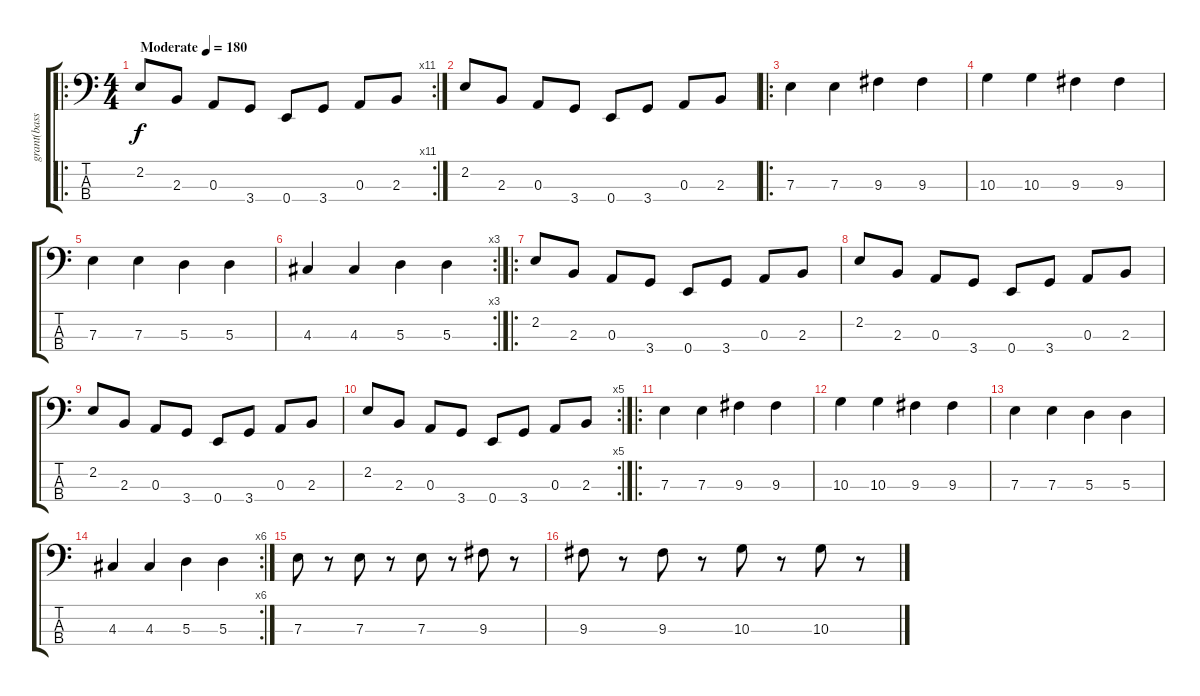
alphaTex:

\track ("grant(basse)" "grant(bass") {instrument electricbasspick}
\staff {score tabs}
\tuning (G2 D2 A1 E1) {hide}
\ro
\rc 11
\ts (4 4)
\tempo (180 "Moderate")
\clef f4
\ks c
2.2.8{dy f instrument electricbasspick} 2.3.8 0.3.8 3.4.8 0.4.8 3.4.8 0.3.8 2.3.8 |
2.2.8 2.3.8 0.3.8 3.4.8 0.4.8 3.4.8 0.3.8 2.3.8 |
\ro
7.3.4 7.3.4 9.3.4 9.3.4 |
10.3.4 10.3.4 9.3.4 9.3.4 |
7.3.4 7.3.4 5.3.4 5.3.4 |
\rc 3
4.3.4 4.3.4 5.3.4 5.3.4 |
\ro
2.2.8 2.3.8 0.3.8 3.4.8 0.4.8 3.4.8 0.3.8 2.3.8 |
2.2.8 2.3.8 0.3.8 3.4.8 0.4.8 3.4.8 0.3.8 2.3.8 |
2.2.8 2.3.8 0.3.8 3.4.8 0.4.8 3.4.8 0.3.8 2.3.8 |
\rc 5
2.2.8 2.3.8 0.3.8 3.4.8 0.4.8 3.4.8 0.3.8 2.3.8 |
\ro
7.3.4 7.3.4 9.3.4 9.3.4 |
10.3.4 10.3.4 9.3.4 9.3.4 |
7.3.4 7.3.4 5.3.4 5.3.4 |
\rc 6
4.3.4 4.3.4 5.3.4 5.3.4 |
7.3.8 r.8 7.3.8 r.8 7.3.8 r.8 9.3.8 r.8 |
9.3.8 r.8 9.3.8 r.8 10.3.8 r.8 10.3.8 r.8
